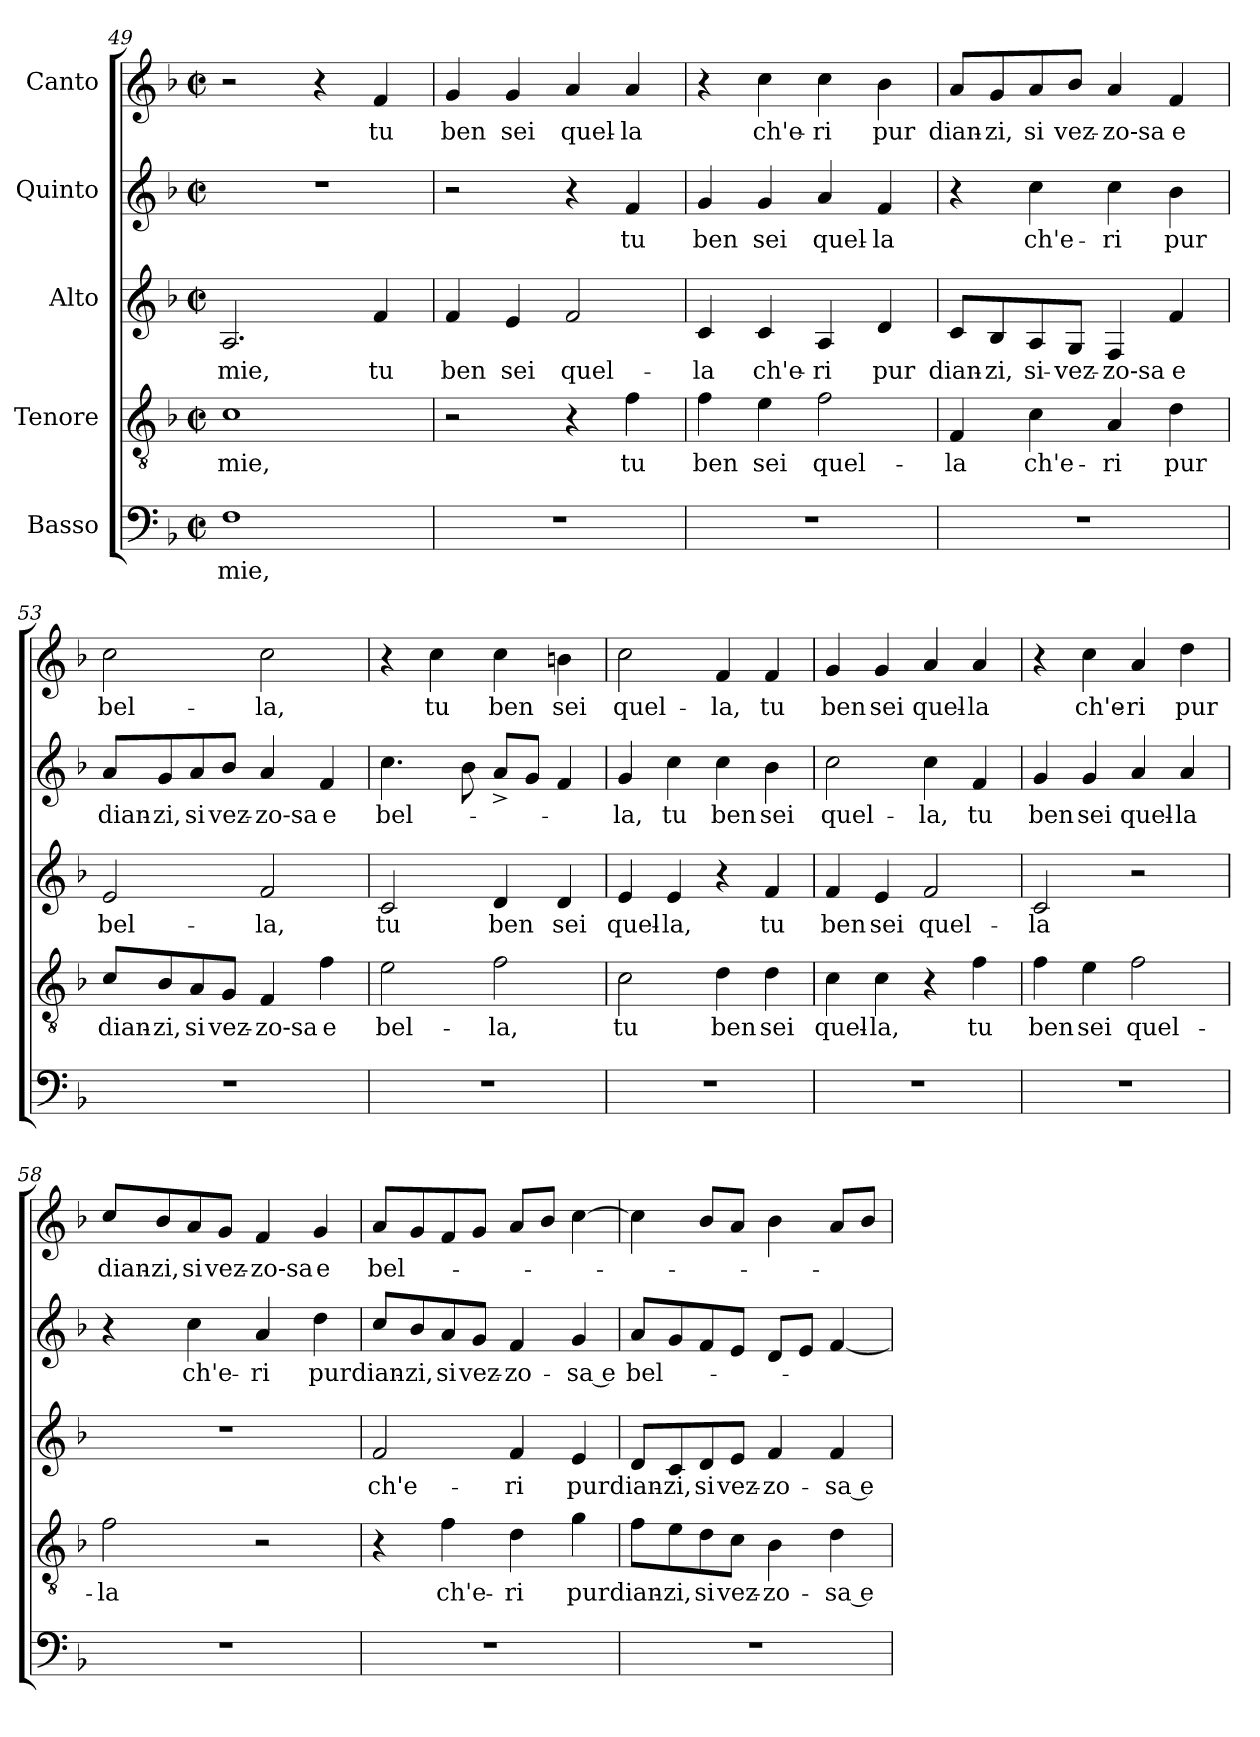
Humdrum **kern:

**kern	**text	**kern	**text	**kern	**text	**kern	**text	**kern	**text
*part5	*part5	*part4	*part4	*part3	*part3	*part2	*part2	*part1	*part1
*staff5	*staff5	*staff4	*staff4	*staff3	*staff3	*staff2	*staff2	*staff1	*staff1
*I"Basso	*	*I"Tenore	*	*I"Alto	*	*I"Quinto	*	*I"Canto	*
*clefF4	*	*clefGv2	*	*clefG2	*	*clefG2	*	*clefG2	*
*k[b-]	*	*k[b-]	*	*k[b-]	*	*k[b-]	*	*k[b-]	*
*F:	*	*F:	*	*F:	*	*F:	*	*F:	*
*M2/2	*	*M2/2	*	*M2/2	*	*M2/2	*	*M2/2	*
*met(c|)	*	*met(c|)	*	*met(c|)	*	*met(c|)	*	*met(c|)	*
=49	=49	=49	=49	=49	=49	=49	=49	=49	=49
!	!LO:LY:b:cj	!	!LO:LY:b:cj	!	!LO:LY:b:cj	!	!	!	!
1F	mie,	1c	mie,	2.A/	mie,	1r	.	2r	.
.	.	.	.	.	.	.	.	4r	.
!	!	!	!	!	!LO:LY:b:cj	!	!	!	!LO:LY:b:cj
.	.	.	.	4f/	tu	.	.	4f/	tu
=50	=50	=50	=50	=50	=50	=50	=50	=50	=50
!	!	!	!	!	!LO:LY:b:cj	!	!	!	!LO:LY:b:cj
1r	.	2r	.	4f/	ben	2r	.	4g/	ben
!	!	!	!	!	!LO:LY:b:cj	!	!	!	!LO:LY:b:cj
.	.	.	.	4e/	sei	.	.	4g/	sei
!	!	!	!	!	!LO:LY:b:cj	!	!	!	!LO:LY:b:cj
.	.	4r	.	2f/	quel-	4r	.	4a/	quel-
!	!	!	!LO:LY:b:cj	!	!	!	!LO:LY:b:cj	!	!LO:LY:b:rj
.	.	4f\	tu	.	.	4f/	tu	4a/	-la
=51	=51	=51	=51	=51	=51	=51	=51	=51	=51
!	!	!	!LO:LY:b:cj	!	!LO:LY:b:cj	!	!LO:LY:b:cj	!	!
1r	.	4f\	ben	4c/	-la	4g/	ben	4r	.
!	!	!	!LO:LY:b:cj	!	!LO:LY:b:cj	!	!LO:LY:b:cj	!	!LO:LY:b:cj
.	.	4e\	sei	4c/	ch'e-	4g/	sei	4cc\	ch'e-
!	!	!	!LO:LY:b:cj	!	!LO:LY:b:cj	!	!LO:LY:b:cj	!	!LO:LY:b:cj
.	.	2f\	quel-	4A/	-ri	4a/	quel-	4cc\	-ri
!	!	!	!	!	!LO:LY:b:cj	!	!LO:LY:b:rj	!	!LO:LY:b:cj
.	.	.	.	4d/	pur	4f/	-la	4b-\	pur
!!LO:LB:g=z
=52	=52	=52	=52	=52	=52	=52	=52	=52	=52
!	!	!	!LO:LY:b:cj	!	!LO:LY:b:cj	!	!	!	!LO:LY:b:cj
1r	.	4F/	-la	8c/L	dian-	4r	.	8a/L	dian-
!	!	!	!	!	!LO:LY:b:cj	!	!	!	!LO:LY:b:cj
.	.	.	.	8B-/	-zi,	.	.	8g/	-zi,
!	!	!	!LO:LY:b:cj	!	!LO:LY:b:cj	!	!LO:LY:b:cj	!	!LO:LY:b:cj
.	.	4c\	ch'e-	8A/	si-	4cc\	ch'e-	8a/	si
!	!	!	!	!	!LO:LY:b	!	!	!	!LO:LY:b
.	.	.	.	8G/J	-vez-	.	.	8b-/J	vez-
!	!	!	!LO:LY:b:cj	!	!LO:LY:b:cj	!	!LO:LY:b:cj	!	!LO:LY:b:cj
.	.	4A/	-ri	4F/	-zo-sa	4cc\	-ri	4a/	-zo-sa
!	!	!	!LO:LY:b:cj	!	!LO:LY:b	!	!LO:LY:b:cj	!	!LO:LY:b
.	.	4d\	pur	4f/	e	4b-\	pur	4f/	e
=53	=53	=53	=53	=53	=53	=53	=53	=53	=53
!	!	!	!LO:LY:b:cj	!	!LO:LY:b:cj	!	!LO:LY:b:cj	!	!LO:LY:b:cj
1r	.	8c/L	dian-	2e/	bel-	8a/L	dian-	2cc\	bel-
!	!	!	!LO:LY:b:cj	!	!	!	!LO:LY:b:cj	!	!
.	.	8B-/	-zi,	.	.	8g/	-zi,	.	.
!	!	!	!LO:LY:b:cj	!	!	!	!LO:LY:b:cj	!	!
.	.	8A/	si	.	.	8a/	si	.	.
!	!	!	!LO:LY:b	!	!	!	!LO:LY:b	!	!
.	.	8G/J	vez-	.	.	8b-/J	vez-	.	.
!	!	!	!LO:LY:b:cj	!	!LO:LY:b:cj	!	!LO:LY:b:cj	!	!LO:LY:b:cj
.	.	4F/	-zo-sa	2f/	-la,	4a/	-zo-sa	2cc\	-la,
!	!	!	!LO:LY:b	!	!	!	!LO:LY:b	!	!
.	.	4f\	e	.	.	4f/	e	.	.
=54	=54	=54	=54	=54	=54	=54	=54	=54	=54
!	!	!	!LO:LY:b:cj	!	!LO:LY:b:cj	!	!LO:LY:b:cj	!	!
1r	.	2e\	bel-	2c/	tu	4.cc\	bel-	4r	.
!	!	!	!	!	!	!	!	!	!LO:LY:b:cj
.	.	.	.	.	.	.	.	4cc\	tu
.	.	.	.	.	.	8b-\	.	.	.
!	!	!	!LO:LY:b:cj	!	!LO:LY:b:cj	!	!	!	!LO:LY:b:cj
.	.	2f\	-la,	4d/	ben	8a^>/L	.	4cc\	ben
.	.	.	.	.	.	8g/J	.	.	.
!	!	!	!	!	!LO:LY:b:cj	!	!	!	!LO:LY:b:cj
.	.	.	.	4d/	sei	4f/	.	4bn\	sei
=55	=55	=55	=55	=55	=55	=55	=55	=55	=55
!	!	!	!LO:LY:b:cj	!	!LO:LY:b:cj	!	!LO:LY:b:cj	!	!LO:LY:b:cj
1r	.	2c\	tu	4e/	quel-	4g/	-la,	2cc\	quel-
!	!	!	!	!	!LO:LY:b:cj	!	!LO:LY:b:cj	!	!
.	.	.	.	4e/	-la,	4cc\	tu	.	.
!	!	!	!LO:LY:b:cj	!	!	!	!LO:LY:b:cj	!	!LO:LY:b:cj
.	.	4d\	ben	4r	.	4cc\	ben	4f/	-la,
!	!	!	!LO:LY:b:cj	!	!LO:LY:b:cj	!	!LO:LY:b:cj	!	!LO:LY:b:cj
.	.	4d\	sei	4f/	tu	4b-\	sei	4f/	tu
=56	=56	=56	=56	=56	=56	=56	=56	=56	=56
!	!	!	!LO:LY:b:cj	!	!LO:LY:b:cj	!	!LO:LY:b:cj	!	!LO:LY:b:cj
1r	.	4c\	quel-	4f/	ben	2cc\	quel-	4g/	ben
!	!	!	!LO:LY:b:cj	!	!LO:LY:b:cj	!	!	!	!LO:LY:b:cj
.	.	4c\	-la,	4e/	sei	.	.	4g/	sei
!	!	!	!	!	!LO:LY:b:cj	!	!LO:LY:b:cj	!	!LO:LY:b:cj
.	.	4r	.	2f/	quel-	4cc\	-la,	4a/	quel-
!	!	!	!LO:LY:b:cj	!	!	!	!LO:LY:b:cj	!	!LO:LY:b:rj
.	.	4f\	tu	.	.	4f/	tu	4a/	-la
=57	=57	=57	=57	=57	=57	=57	=57	=57	=57
!	!	!	!LO:LY:b:cj	!	!LO:LY:b:cj	!	!LO:LY:b:cj	!	!
1r	.	4f\	ben	2c/	-la	4g/	ben	4r	.
!	!	!	!LO:LY:b:cj	!	!	!	!LO:LY:b:cj	!	!LO:LY:b:cj
.	.	4e\	sei	.	.	4g/	sei	4cc\	ch'e-
!	!	!	!LO:LY:b:cj	!	!	!	!LO:LY:b:cj	!	!LO:LY:b:cj
.	.	2f\	quel-	2r	.	4a/	quel-	4a/	-ri
!	!	!	!	!	!	!	!LO:LY:b:rj	!	!LO:LY:b:cj
.	.	.	.	.	.	4a/	-la	4dd\	pur
!!LO:PB:g=z
=58	=58	=58	=58	=58	=58	=58	=58	=58	=58
!	!	!	!LO:LY:b:cj	!	!	!	!	!	!LO:LY:b:cj
1r	.	2f\	-la	1r	.	4r	.	8cc/L	dian-
!	!	!	!	!	!	!	!	!	!LO:LY:b:cj
.	.	.	.	.	.	.	.	8b-/	-zi,
!	!	!	!	!	!	!	!LO:LY:b:cj	!	!LO:LY:b:cj
.	.	.	.	.	.	4cc\	ch'e-	8a/	si
!	!	!	!	!	!	!	!	!	!LO:LY:b
.	.	.	.	.	.	.	.	8g/J	vez-
!	!	!	!	!	!	!	!LO:LY:b:cj	!	!LO:LY:b:cj
.	.	2r	.	.	.	4a/	-ri	4f/	-zo-sa
!	!	!	!	!	!	!	!LO:LY:b:cj	!	!LO:LY:b
.	.	.	.	.	.	4dd\	pur	4g/	e
=59	=59	=59	=59	=59	=59	=59	=59	=59	=59
!	!	!	!	!	!LO:LY:b:cj	!	!LO:LY:b:cj	!	!LO:LY:b:cj
1r	.	4r	.	2f/	ch'e-	8cc/L	dian-	8a/L	bel-
!	!	!	!	!	!	!	!LO:LY:b:cj	!	!
.	.	.	.	.	.	8b-/	-zi,	8g/	.
!	!	!	!LO:LY:b:cj	!	!	!	!LO:LY:b:cj	!	!
.	.	4f\	ch'e-	.	.	8a/	si	8f/	.
!	!	!	!	!	!	!	!LO:LY:b:cj	!	!
.	.	.	.	.	.	8g/J	vez-	8g/J	.
!	!	!	!LO:LY:b:cj	!	!LO:LY:b:cj	!	!LO:LY:b:rj	!	!
.	.	4d\	-ri	4f/	-ri	4f/	-zo-	8a/L	.
.	.	.	.	.	.	.	.	8b-/J	.
!	!	!	!LO:LY:b:cj	!	!LO:LY:b:cj	!	!LO:LY:b:rj	!	!
.	.	4g\	pur	4e/	pur	4g/	-sa e	[>4cc\	.
=60	=60	=60	=60	=60	=60	=60	=60	=60	=60
!	!	!	!LO:LY:b:cj	!	!LO:LY:b:cj	!	!LO:LY:b:cj	!	!
1r	.	8f\L	dian-	8d/L	dian-	8a/L	bel-	4cc\]	.
!	!	!	!LO:LY:b:cj	!	!LO:LY:b:cj	!	!	!	!
.	.	8e\	-zi,	8c/	-zi,	8g/	.	.	.
!	!	!	!LO:LY:b:cj	!	!LO:LY:b:cj	!	!	!	!
.	.	8d\	si	8d/	si	8f/	.	8b-/L	.
!	!	!	!LO:LY:b:cj	!	!LO:LY:b:cj	!	!	!	!
.	.	8c\J	vez-	8e/J	vez-	8e/J	.	8a/J	.
!	!	!	!LO:LY:b:rj	!	!LO:LY:b:rj	!	!	!	!
.	.	4B-\	-zo-	4f/	-zo-	8d/L	.	4b-\	.
.	.	.	.	.	.	8e/J	.	.	.
!	!	!	!LO:LY:b:rj	!	!LO:LY:b:rj	!	!	!	!
.	.	4d\	-sa e	4f/	-sa e	[<4f/	.	8a/L	.
.	.	.	.	.	.	.	.	8b-/J	.
=	=	=	=	=	=	=	=	=	=
*-	*-	*-	*-	*-	*-	*-	*-	*-	*-
